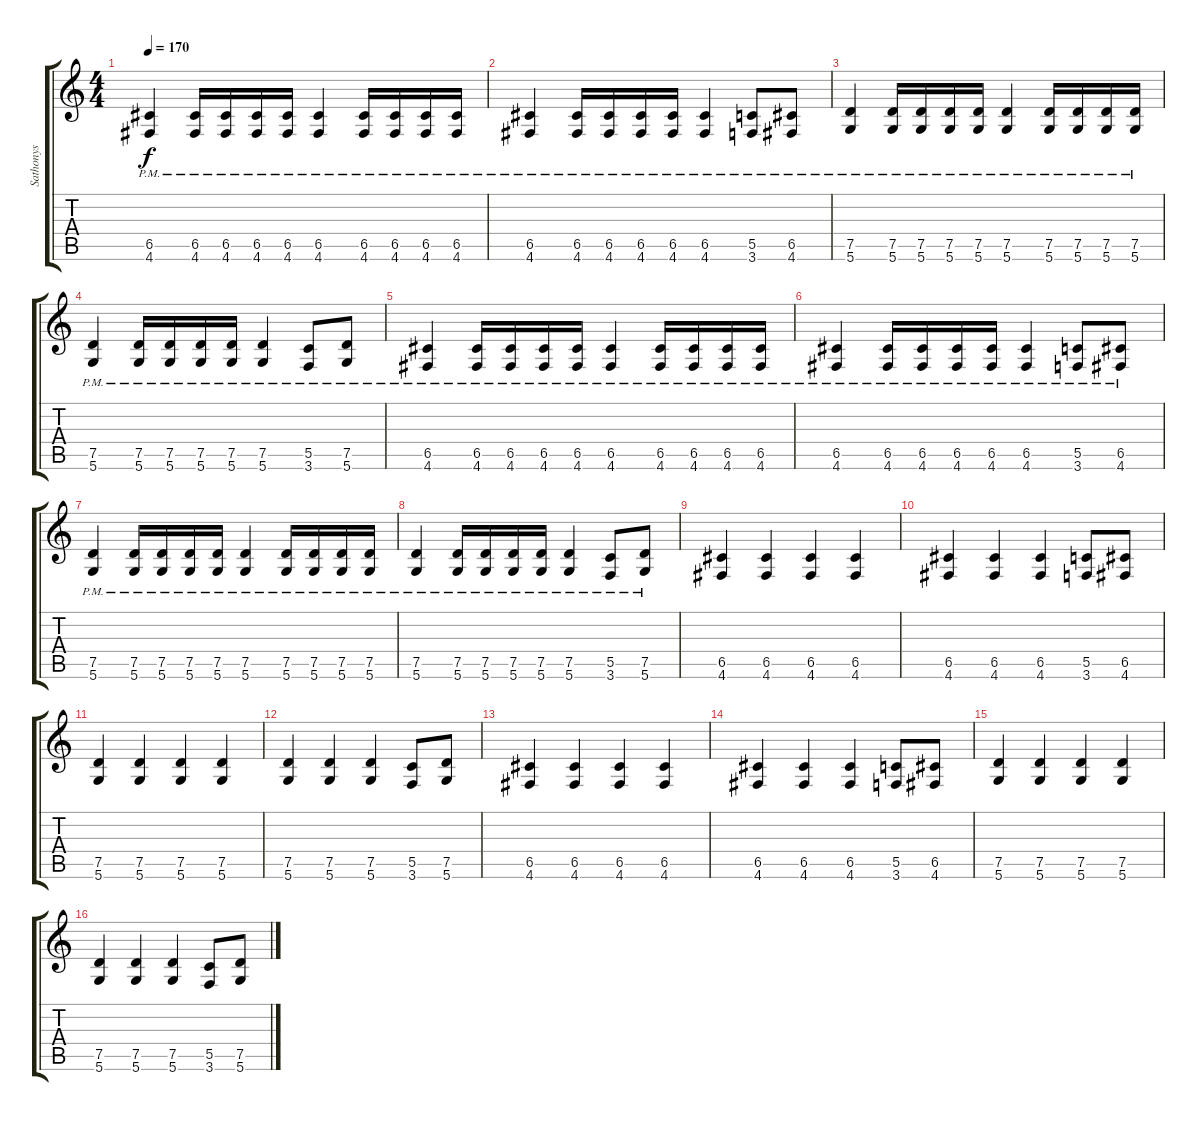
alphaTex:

\track ("Sathonys" "Sathonys") {instrument distortionguitar}
\staff {score tabs}
\tuning (D4 A3 F3 C3 G2 D2) {hide}
\ts (4 4)
\tempo 170
\clef g2
\ks c
(6.5{pm} 4.6{pm}).4{dy f} (6.5{pm} 4.6{pm}).16 (6.5{pm} 4.6{pm}).16 (6.5{pm} 4.6{pm}).16 (6.5{pm} 4.6{pm}).16 (6.5{pm} 4.6{pm}).4 (6.5{pm} 4.6{pm}).16 (6.5{pm} 4.6{pm}).16 (6.5{pm} 4.6{pm}).16 (6.5{pm} 4.6{pm}).16 |
(6.5{pm} 4.6{pm}).4 (6.5{pm} 4.6{pm}).16 (6.5{pm} 4.6{pm}).16 (6.5{pm} 4.6{pm}).16 (6.5{pm} 4.6{pm}).16 (6.5{pm} 4.6{pm}).4 (5.5{pm} 3.6{pm}).8 (6.5{pm} 4.6{pm}).8 |
(7.5{pm} 5.6{pm}).4 (7.5{pm} 5.6{pm}).16 (7.5{pm} 5.6{pm}).16 (7.5{pm} 5.6{pm}).16 (7.5{pm} 5.6{pm}).16 (7.5{pm} 5.6{pm}).4 (7.5{pm} 5.6{pm}).16 (7.5{pm} 5.6{pm}).16 (7.5{pm} 5.6{pm}).16 (7.5{pm} 5.6{pm}).16 |
(7.5{pm} 5.6{pm}).4 (7.5{pm} 5.6{pm}).16 (7.5{pm} 5.6{pm}).16 (7.5{pm} 5.6{pm}).16 (7.5{pm} 5.6{pm}).16 (7.5{pm} 5.6{pm}).4 (5.5{pm} 3.6{pm}).8 (7.5{pm} 5.6{pm}).8 |
(6.5{pm} 4.6{pm}).4 (6.5{pm} 4.6{pm}).16 (6.5{pm} 4.6{pm}).16 (6.5{pm} 4.6{pm}).16 (6.5{pm} 4.6{pm}).16 (6.5{pm} 4.6{pm}).4 (6.5{pm} 4.6{pm}).16 (6.5{pm} 4.6{pm}).16 (6.5{pm} 4.6{pm}).16 (6.5{pm} 4.6{pm}).16 |
(6.5{pm} 4.6{pm}).4 (6.5{pm} 4.6{pm}).16 (6.5{pm} 4.6{pm}).16 (6.5{pm} 4.6{pm}).16 (6.5{pm} 4.6{pm}).16 (6.5{pm} 4.6{pm}).4 (5.5{pm} 3.6{pm}).8 (6.5{pm} 4.6{pm}).8 |
(7.5{pm} 5.6{pm}).4 (7.5{pm} 5.6{pm}).16 (7.5{pm} 5.6{pm}).16 (7.5{pm} 5.6{pm}).16 (7.5{pm} 5.6{pm}).16 (7.5{pm} 5.6{pm}).4 (7.5{pm} 5.6{pm}).16 (7.5{pm} 5.6{pm}).16 (7.5{pm} 5.6{pm}).16 (7.5{pm} 5.6{pm}).16 |
(7.5{pm} 5.6{pm}).4 (7.5{pm} 5.6{pm}).16 (7.5{pm} 5.6{pm}).16 (7.5{pm} 5.6{pm}).16 (7.5{pm} 5.6{pm}).16 (7.5{pm} 5.6{pm}).4 (5.5{pm} 3.6{pm}).8 (7.5{pm} 5.6{pm}).8 |
(6.5 4.6).4 (6.5 4.6).4 (6.5 4.6).4 (6.5 4.6).4 |
(6.5 4.6).4 (6.5 4.6).4 (6.5 4.6).4 (5.5 3.6).8 (6.5 4.6).8 |
(7.5 5.6).4 (7.5 5.6).4 (7.5 5.6).4 (7.5 5.6).4 |
(7.5 5.6).4 (7.5 5.6).4 (7.5 5.6).4 (5.5 3.6).8 (7.5 5.6).8 |
(6.5 4.6).4 (6.5 4.6).4 (6.5 4.6).4 (6.5 4.6).4 |
(6.5 4.6).4 (6.5 4.6).4 (6.5 4.6).4 (5.5 3.6).8 (6.5 4.6).8 |
(7.5 5.6).4 (7.5 5.6).4 (7.5 5.6).4 (7.5 5.6).4 |
(7.5 5.6).4 (7.5 5.6).4 (7.5 5.6).4 (5.5 3.6).8 (7.5 5.6).8
